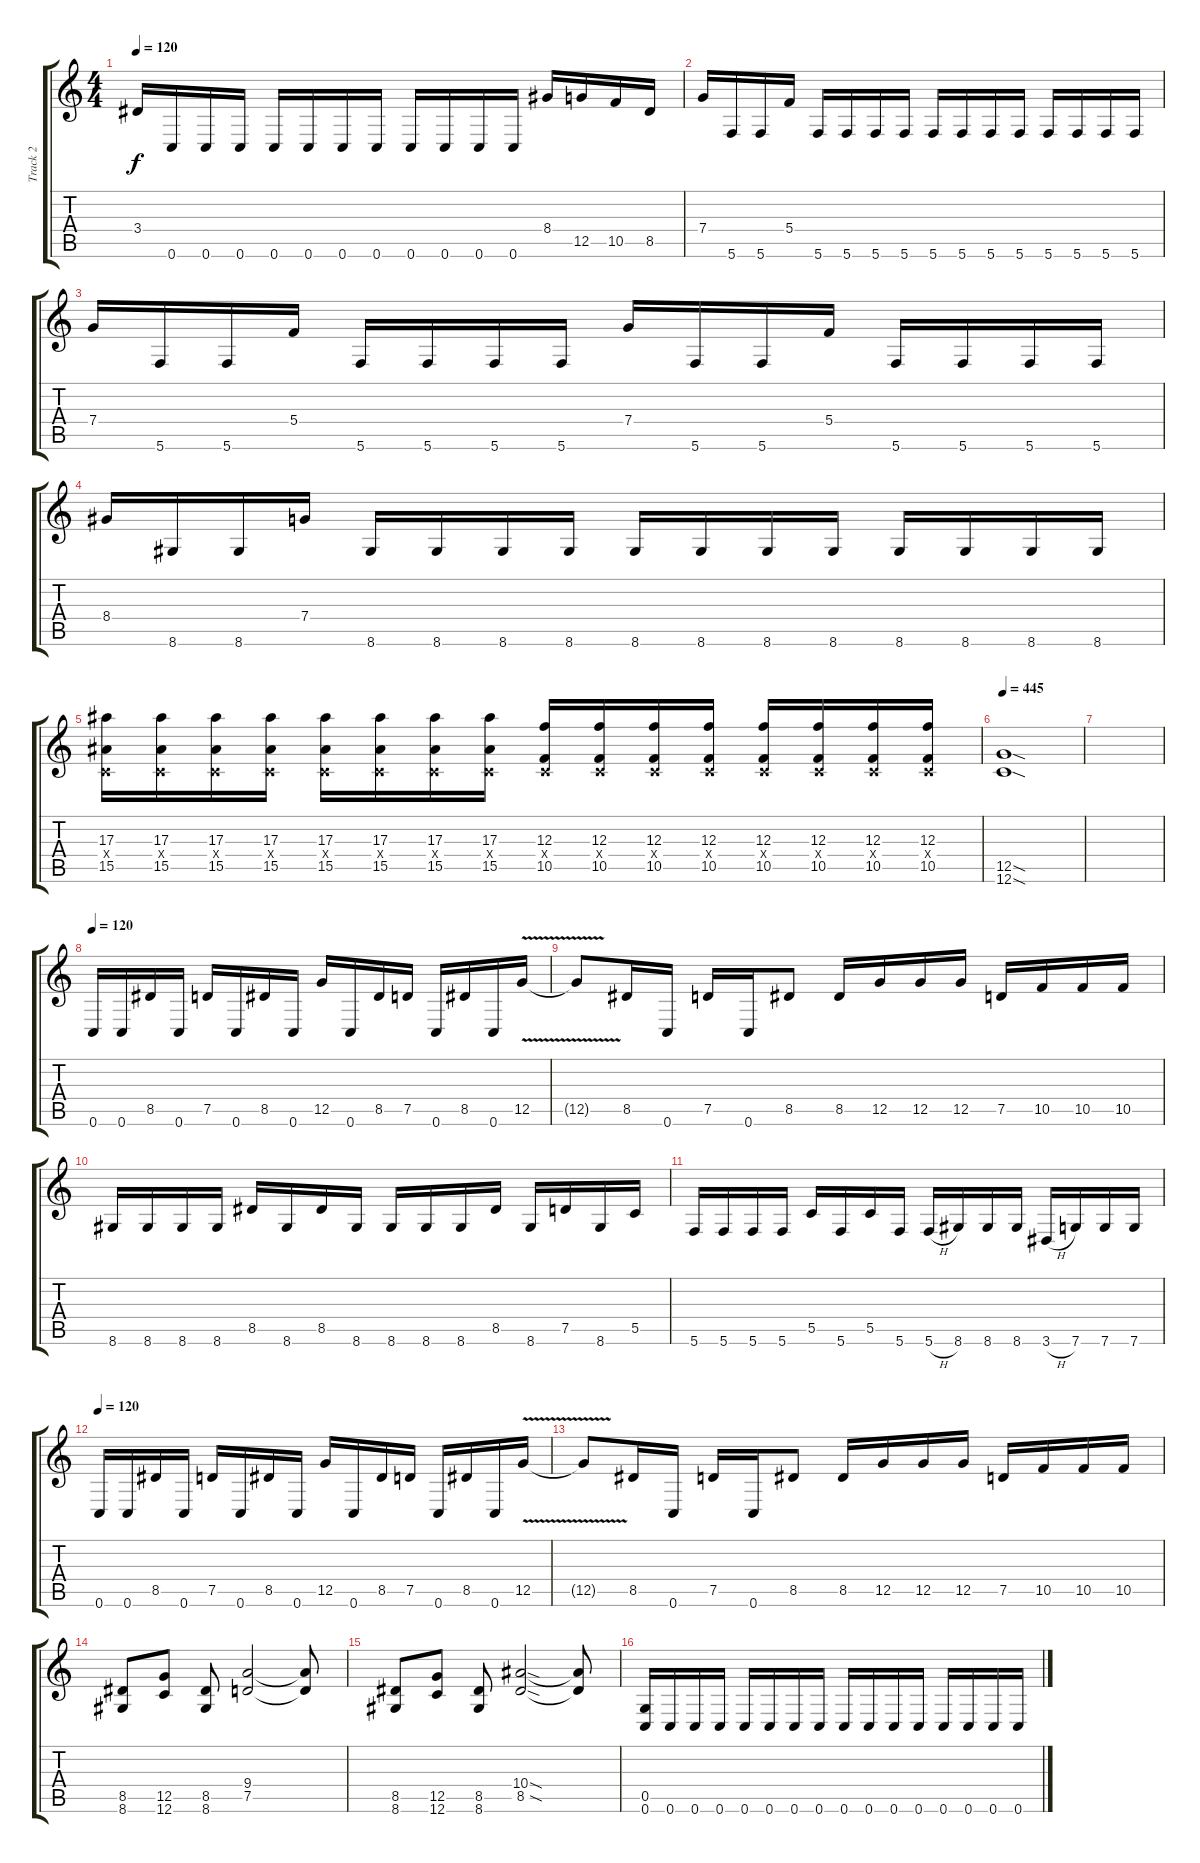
\track ("Track 2" "Track 2") {instrument distortionguitar}
\staff {score tabs}
\tuning (D4 A3 F3 C3 G2 C2) {hide}
\ts (4 4)
\tempo 120
\clef g2
\ks c
3.4.16{dy f} 0.6.16 0.6.16 0.6.16 0.6.16 0.6.16 0.6.16 0.6.16 0.6.16 0.6.16 0.6.16 0.6.16 8.4.16 12.5.16 10.5.16 8.5.16 |
7.4.16 5.6.16 5.6.16 5.4.16 5.6.16 5.6.16 5.6.16 5.6.16 5.6.16 5.6.16 5.6.16 5.6.16 5.6.16 5.6.16 5.6.16 5.6.16 |
7.4.16 5.6.16 5.6.16 5.4.16 5.6.16 5.6.16 5.6.16 5.6.16 7.4.16 5.6.16 5.6.16 5.4.16 5.6.16 5.6.16 5.6.16 5.6.16 |
8.4.16 8.6.16 8.6.16 7.4.16 8.6.16 8.6.16 8.6.16 8.6.16 8.6.16 8.6.16 8.6.16 8.6.16 8.6.16 8.6.16 8.6.16 8.6.16 |
(17.3 0.4{x} 15.5).16 (17.3 0.4{x} 15.5).16 (17.3 0.4{x} 15.5).16 (17.3 0.4{x} 15.5).16 (17.3 0.4{x} 15.5).16 (17.3 0.4{x} 15.5).16 (17.3 0.4{x} 15.5).16 (17.3 0.4{x} 15.5).16 (12.3 0.4{x} 10.5).16 (12.3 0.4{x} 10.5).16 (12.3 0.4{x} 10.5).16 (12.3 0.4{x} 10.5).16 (12.3 0.4{x} 10.5).16 (12.3 0.4{x} 10.5).16 (12.3 0.4{x} 10.5).16 (12.3 0.4{x} 10.5).16 |
\tempo 445
(12.5{sod} 12.6{sod}).1 |
|
\tempo 120
0.6.16 0.6.16 8.5.16 0.6.16 7.5.16 0.6.16 8.5.16 0.6.16 12.5.16 0.6.16 8.5.16 7.5.16 0.6.16 8.5.16 0.6.16 12.5{v}.16 |
12.5{t}.8 8.5.16 0.6.16 7.5.16 0.6.16 8.5.8 8.5.16 12.5.16 12.5.16 12.5.16 7.5.16 10.5.16 10.5.16 10.5.16 |
8.6.16 8.6.16 8.6.16 8.6.16 8.5.16 8.6.16 8.5.16 8.6.16 8.6.16 8.6.16 8.6.16 8.5.16 8.6.16 7.5.16 8.6.16 5.5.16 |
5.6.16 5.6.16 5.6.16 5.6.16 5.5.16 5.6.16 5.5.16 5.6.16 5.6{h}.16 8.6.16 8.6.16 8.6.16 3.6{h}.16 7.6.16 7.6.16 7.6.16 |
\tempo 120
0.6.16 0.6.16 8.5.16 0.6.16 7.5.16 0.6.16 8.5.16 0.6.16 12.5.16 0.6.16 8.5.16 7.5.16 0.6.16 8.5.16 0.6.16 12.5{v}.16 |
12.5{t}.8 8.5.16 0.6.16 7.5.16 0.6.16 8.5.8 8.5.16 12.5.16 12.5.16 12.5.16 7.5.16 10.5.16 10.5.16 10.5.16 |
(8.5 8.6).8 (12.5 12.6).8 (8.5 8.6).8 (9.4 7.5).2 (9.4{t} 7.5{t}).8 |
(8.5 8.6).8 (12.5 12.6).8 (8.5 8.6).8 (10.4{sod} 8.5{sod}).2 (10.4{t} 8.5{t}).8 |
(0.5 0.6).16 0.6.16 0.6.16 0.6.16 0.6.16 0.6.16 0.6.16 0.6.16 0.6.16 0.6.16 0.6.16 0.6.16 0.6.16 0.6.16 0.6.16 0.6.16
